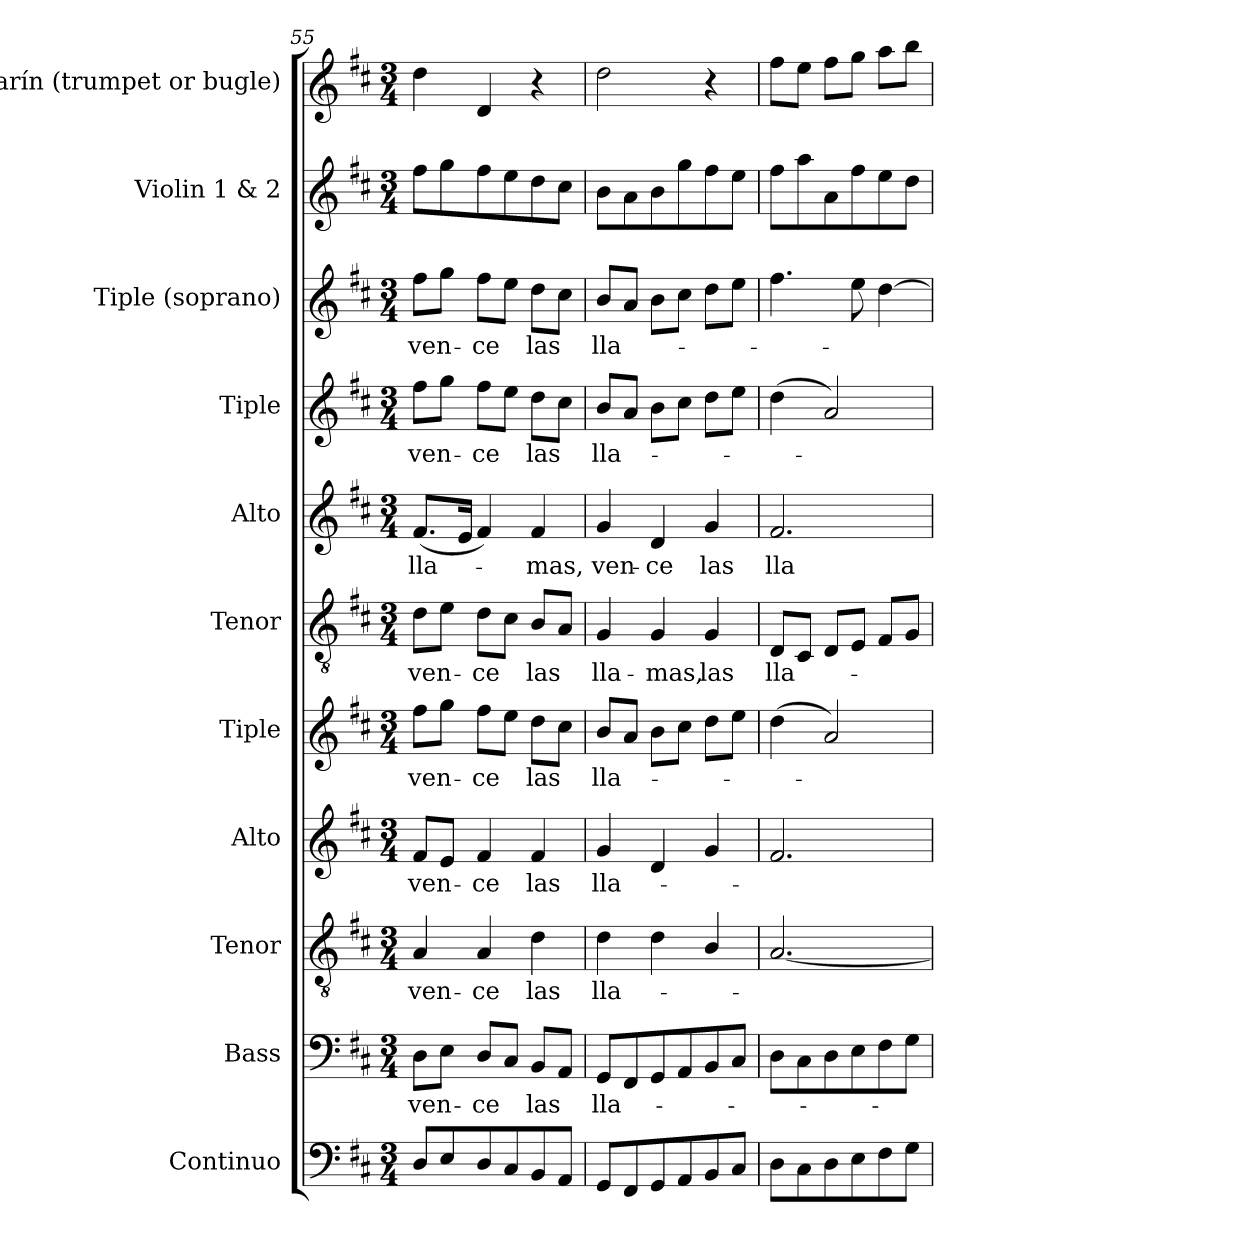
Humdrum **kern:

**kern	**kern	**text	**kern	**text	**kern	**text	**kern	**text	**kern	**text	**kern	**text	**kern	**text	**kern	**text	**kern	**kern
*part11	*part10	*part10	*part9	*part9	*part8	*part8	*part7	*part7	*part6	*part6	*part5	*part5	*part4	*part4	*part3	*part3	*part2	*part1
*staff11	*staff10	*staff10	*staff9	*staff9	*staff8	*staff8	*staff7	*staff7	*staff6	*staff6	*staff5	*staff5	*staff4	*staff4	*staff3	*staff3	*staff2	*staff1
*I"Continuo	*I"Bass	*	*I"Tenor	*	*I"Alto	*	*I"Tiple	*	*I"Tenor	*	*I"Alto	*	*I"Tiple	*	*I"Tiple (soprano)	*	*I"Violin 1  & 2	*I"Clarín (trumpet or bugle)
*I'Cont.	*I'B.	*	*I'T.	*	*I'A.	*	*	*	*I'T.	*	*I'A.	*	*	*	*I'S.	*	*	*I'Tr.
*clefF4	*clefF4	*	*clefGv2	*	*clefG2	*	*clefG2	*	*clefGv2	*	*clefG2	*	*clefG2	*	*clefG2	*	*clefG2	*clefG2
*	*	*	*ITrd7c12	*	*	*	*	*	*ITrd7c12	*	*	*	*	*	*	*	*	*
*k[f#c#]	*k[f#c#]	*	*k[f#c#]	*	*k[f#c#]	*	*k[f#c#]	*	*k[f#c#]	*	*k[f#c#]	*	*k[f#c#]	*	*k[f#c#]	*	*k[f#c#]	*k[f#c#]
*D:	*D:	*	*D:	*	*D:	*	*D:	*	*D:	*	*D:	*	*D:	*	*D:	*	*D:	*D:
*M3/4	*M3/4	*	*M3/4	*	*M3/4	*	*M3/4	*	*M3/4	*	*M3/4	*	*M3/4	*	*M3/4	*	*M3/4	*M3/4
=55	=55	=55	=55	=55	=55	=55	=55	=55	=55	=55	=55	=55	=55	=55	=55	=55	=55	=55
!	!	!LO:LY:b:color=#000000	!	!	!	!	!	!	!	!	!	!	!	!	!	!	!	!
!	!	!	!	!LO:LY:b:color=#000000	!	!	!	!	!	!	!	!	!	!	!	!	!	!
!	!	!	!	!	!	!LO:LY:b:color=#000000	!	!	!	!	!	!	!	!	!	!	!	!
!	!	!	!	!	!	!	!	!LO:LY:b:color=#000000	!	!	!	!	!	!	!	!	!	!
!	!	!	!	!	!	!	!	!	!	!LO:LY:b:color=#000000	!	!	!	!	!	!	!	!
!	!	!	!	!	!	!	!	!	!	!	!	!LO:LY:b:color=#000000	!	!	!	!	!	!
!	!	!	!	!	!	!	!	!	!	!	!	!	!	!LO:LY:b:color=#000000	!	!	!	!
!	!	!	!	!	!	!	!	!	!	!	!	!	!	!	!	!LO:LY:b:color=#000000	!	!
8Di/L	8Di\L	ven-	4AAi/	ven-	8f#i/L	ven-	8ff#i\L	ven-	8Di\L	ven-	(8.f#i/L	lla-	8ff#i\L	ven-	8ff#i\L	ven-	8ff#i\L	4ddi\
8Ei/	8Ei\J	.	.	.	8ei/J	.	8ggi\J	.	8Ei\J	.	.	.	8ggi\J	.	8ggi\J	.	8ggi\	.
.	.	.	.	.	.	.	.	.	.	.	16ei/Jk	.	.	.	.	.	.	.
!	!	!LO:LY:b:color=#000000	!	!	!	!	!	!	!	!	!	!	!	!	!	!	!	!
!	!	!	!	!LO:LY:b:color=#000000	!	!	!	!	!	!	!	!	!	!	!	!	!	!
!	!	!	!	!	!	!LO:LY:b:color=#000000	!	!	!	!	!	!	!	!	!	!	!	!
!	!	!	!	!	!	!	!	!LO:LY:b:color=#000000	!	!	!	!	!	!	!	!	!	!
!	!	!	!	!	!	!	!	!	!	!LO:LY:b:color=#000000	!	!	!	!	!	!	!	!
!	!	!	!	!	!	!	!	!	!	!	!	!	!	!LO:LY:b:color=#000000	!	!	!	!
!	!	!	!	!	!	!	!	!	!	!	!	!	!	!	!	!LO:LY:b:color=#000000	!	!
8Di/	8Di/L	-ce	4AAi/	-ce	4f#i/	-ce	8ff#i\L	-ce	8Di\L	-ce	4f#i/)	.	8ff#i\L	-ce	8ff#i\L	-ce	8ff#i\	4di/
8C#i/	8C#i/J	.	.	.	.	.	8eei\J	.	8C#i\J	.	.	.	8eei\J	.	8eei\J	.	8eei\	.
!	!	!LO:LY:b:color=#000000	!	!	!	!	!	!	!	!	!	!	!	!	!	!	!	!
!	!	!	!	!LO:LY:b:color=#000000	!	!	!	!	!	!	!	!	!	!	!	!	!	!
!	!	!	!	!	!	!LO:LY:b:color=#000000	!	!	!	!	!	!	!	!	!	!	!	!
!	!	!	!	!	!	!	!	!LO:LY:b:color=#000000	!	!	!	!	!	!	!	!	!	!
!	!	!	!	!	!	!	!	!	!	!LO:LY:b:color=#000000	!	!	!	!	!	!	!	!
!	!	!	!	!	!	!	!	!	!	!	!	!LO:LY:b:color=#000000	!	!	!	!	!	!
!	!	!	!	!	!	!	!	!	!	!	!	!	!	!LO:LY:b:color=#000000	!	!	!	!
!	!	!	!	!	!	!	!	!	!	!	!	!	!	!	!	!LO:LY:b:color=#000000	!	!
8BBi/	8BBi/L	las	4Di\	las	4f#i/	las	8ddi\L	las	8BBi/L	las	4f#i/	-mas,	8ddi\L	las	8ddi\L	las	8ddi\	4r
8AAi/J	8AAi/J	.	.	.	.	.	8cc#i\J	.	8AAi/J	.	.	.	8cc#i\J	.	8cc#i\J	.	8cc#i\J	.
=56	=56	=56	=56	=56	=56	=56	=56	=56	=56	=56	=56	=56	=56	=56	=56	=56	=56	=56
!	!	!LO:LY:b:color=#000000	!	!	!	!	!	!	!	!	!	!	!	!	!	!	!	!
!	!	!	!	!LO:LY:b:color=#000000	!	!	!	!	!	!	!	!	!	!	!	!	!	!
!	!	!	!	!	!	!LO:LY:b:color=#000000	!	!	!	!	!	!	!	!	!	!	!	!
!	!	!	!	!	!	!	!	!LO:LY:b:color=#000000	!	!	!	!	!	!	!	!	!	!
!	!	!	!	!	!	!	!	!	!	!LO:LY:b:color=#000000	!	!	!	!	!	!	!	!
!	!	!	!	!	!	!	!	!	!	!	!	!LO:LY:b:color=#000000	!	!	!	!	!	!
!	!	!	!	!	!	!	!	!	!	!	!	!	!	!LO:LY:b:color=#000000	!	!	!	!
!	!	!	!	!	!	!	!	!	!	!	!	!	!	!	!	!LO:LY:b:color=#000000	!	!
8GGi/L	8GGi/L	lla-	4Di\	lla-	4gi/	lla-	8bi/L	lla-	4GGi/	lla-	4gi/	ven-	8bi/L	lla-	8bi/L	lla-	8bi\L	2ddi\
8FF#i/	8FF#i/	.	.	.	.	.	8ai/J	.	.	.	.	.	8ai/J	.	8ai/J	.	8ai\	.
!	!	!	!	!	!	!	!	!	!	!LO:LY:b:color=#000000	!	!	!	!	!	!	!	!
!	!	!	!	!	!	!	!	!	!	!	!	!LO:LY:b:color=#000000	!	!	!	!	!	!
8GGi/	8GGi/	.	4Di\	.	4di/	.	8bi\L	.	4GGi/	-mas,	4di/	-ce	8bi\L	.	8bi\L	.	8bi\	.
8AAi/	8AAi/	.	.	.	.	.	8cc#i\J	.	.	.	.	.	8cc#i\J	.	8cc#i\J	.	8ggi\	.
!	!	!	!	!	!	!	!	!	!	!LO:LY:b:color=#000000	!	!	!	!	!	!	!	!
!	!	!	!	!	!	!	!	!	!	!	!	!LO:LY:b:color=#000000	!	!	!	!	!	!
8BBi/	8BBi/	.	4BBi/	.	4gi/	.	8ddi\L	.	4GGi/	las	4gi/	las	8ddi\L	.	8ddi\L	.	8ff#i\	4r
8C#i/J	8C#i/J	.	.	.	.	.	8eei\J	.	.	.	.	.	8eei\J	.	8eei\J	.	8eei\J	.
=57	=57	=57	=57	=57	=57	=57	=57	=57	=57	=57	=57	=57	=57	=57	=57	=57	=57	=57
!	!	!	!	!	!	!	!	!	!	!LO:LY:b:color=#000000	!	!	!	!	!	!	!	!
!	!	!	!	!	!	!	!	!	!	!	!	!LO:LY:b:color=#000000	!	!	!	!	!	!
8Di\L	8Di\L	.	[2.AAi/	.	2.f#i/	.	(4ddi\	.	8DDi/L	lla-	2.f#i/	lla-	(4ddi\	.	4.ff#i\	.	8ff#i\L	8ff#i\L
8C#i\	8C#i\	.	.	.	.	.	.	.	8CC#i/J	.	.	.	.	.	.	.	8aai\	8eei\J
8Di\	8Di\	.	.	.	.	.	2ai/)	.	8DDi/L	.	.	.	2ai/)	.	.	.	8ai\	8ff#i\L
8Ei\	8Ei\	.	.	.	.	.	.	.	8EEi/J	.	.	.	.	.	8eei\	.	8ff#i\	8ggi\J
8F#i\	8F#i\	.	.	.	.	.	.	.	8FF#i/L	.	.	.	.	.	[4ddi\	.	8eei\	8aai\L
8Gi\J	8Gi\J	.	.	.	.	.	.	.	8GGi/J	.	.	.	.	.	.	.	8ddi\J	8bbi\J
=	=	=	=	=	=	=	=	=	=	=	=	=	=	=	=	=	=	=
*-	*-	*-	*-	*-	*-	*-	*-	*-	*-	*-	*-	*-	*-	*-	*-	*-	*-	*-
